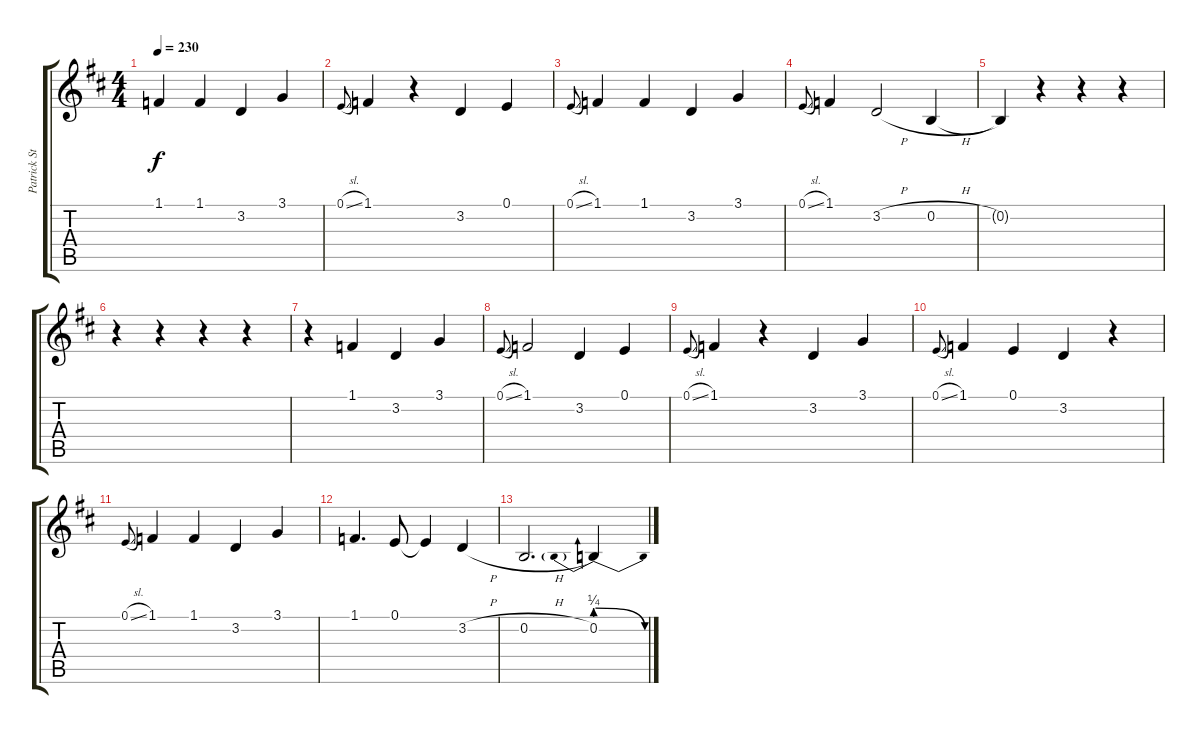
\track ("Patrick Stump(Lead Vocals) " "Patrick St") {instrument clarinet}
\staff {score tabs}
\tuning (E4 B3 G3 D3 A2 E2) {hide}
\ts (4 4)
\tempo 230
\clef g2
\ks d
1.1.4{dy f} 1.1.4 3.2.4 3.1.4 |
0.1{sl}.8{gr onbeat} 1.1.4 r.4 3.2.4 0.1.4 |
0.1{sl}.8{gr onbeat} 1.1.4 1.1.4 3.2.4 3.1.4 |
0.1{sl}.8{gr onbeat} 1.1.4 3.2{h}.2 0.2{h}.4 |
0.2{t}.4 r.4 r.4 r.4 |
r.4 r.4 r.4 r.4 |
r.4 1.1.4 3.2.4 3.1.4 |
0.1{sl}.8{gr onbeat} 1.1.2 3.2.4 0.1.4 |
0.1{sl}.8{gr onbeat} 1.1.4 r.4 3.2.4 3.1.4 |
0.1{sl}.8{gr onbeat} 1.1.4 0.1.4 3.2.4 r.4 |
0.1{sl}.8{gr onbeat} 1.1.4 1.1.4 3.2.4 3.1.4 |
1.1.4{d} 0.1.8 0.1{t}.4 3.2{h}.4 |
0.2{h}.2{d} 0.2{be (prebendrelease 0 1 60 0)}.4
